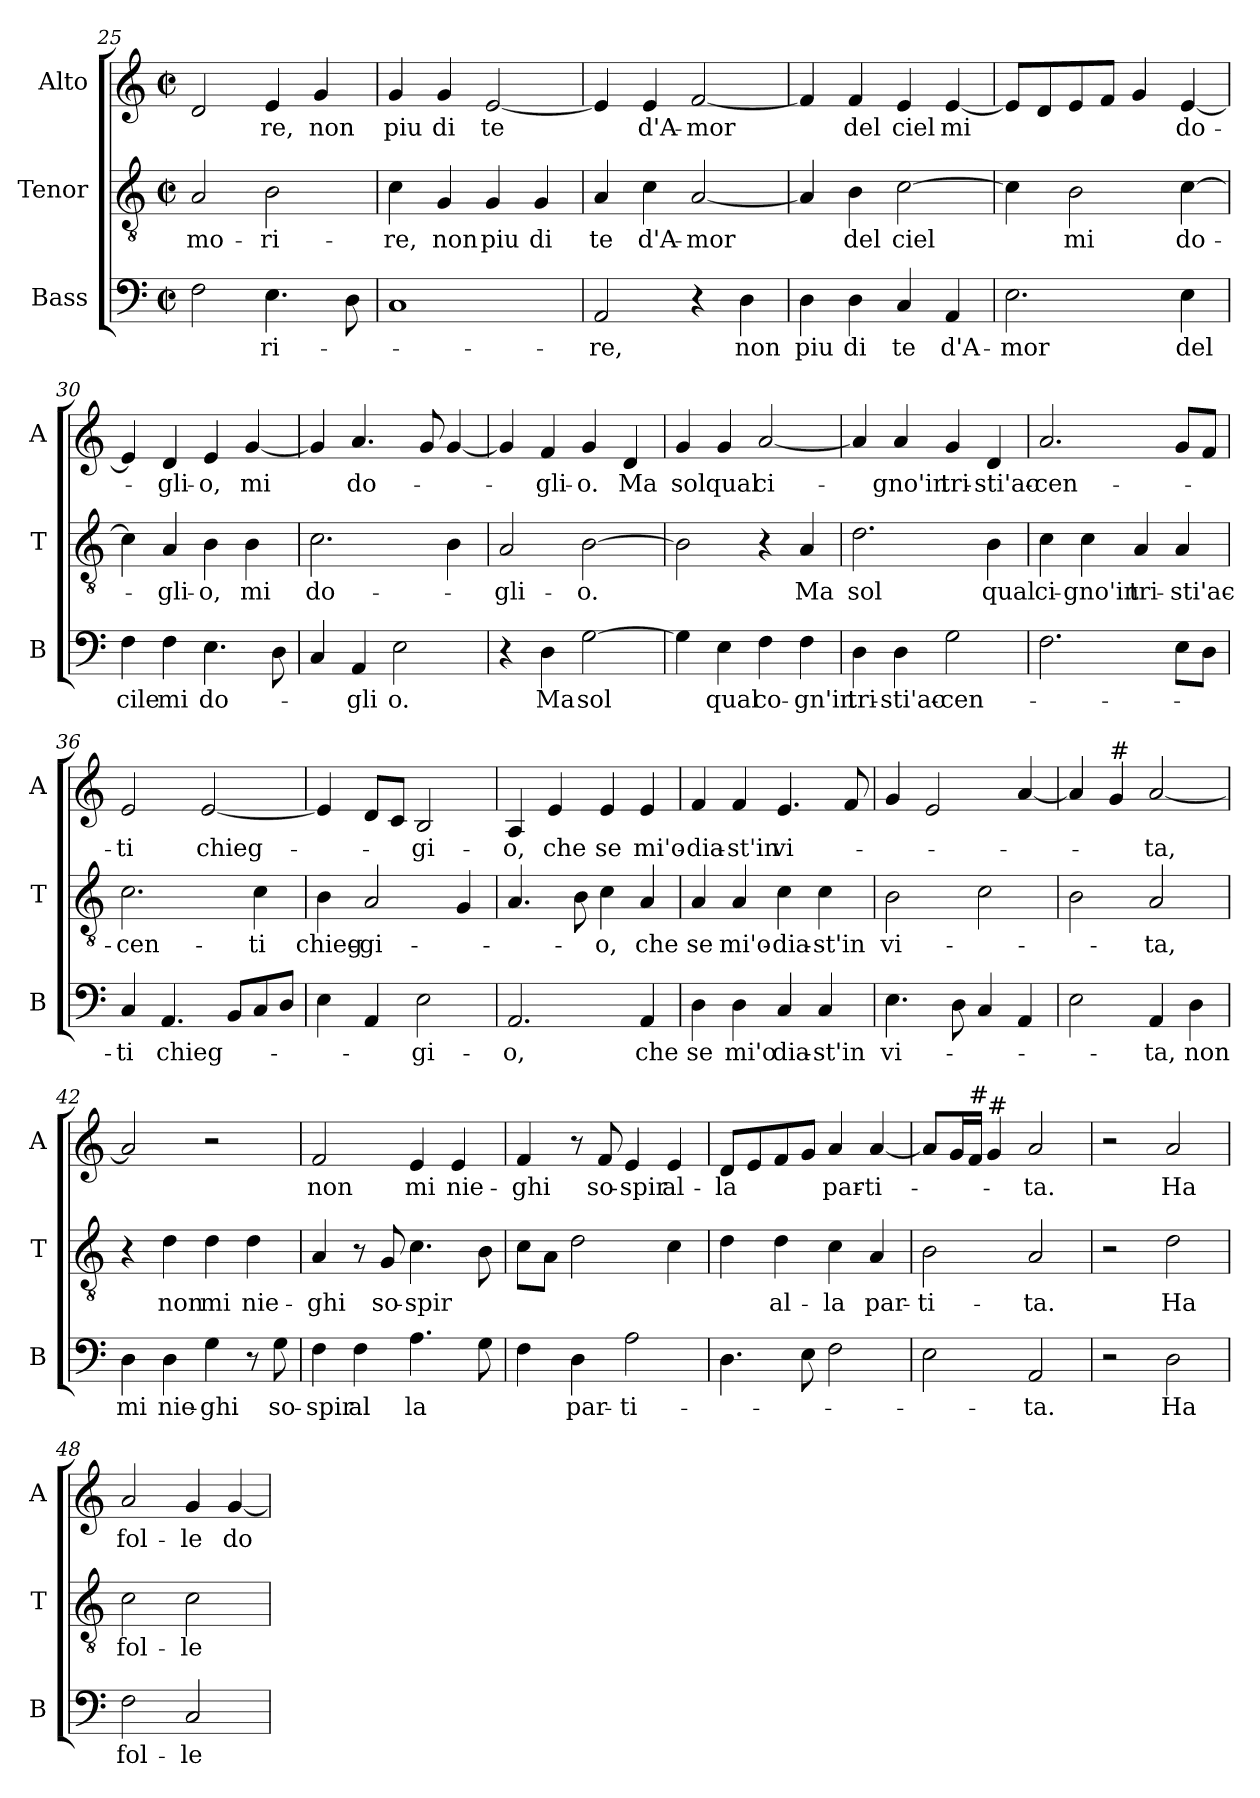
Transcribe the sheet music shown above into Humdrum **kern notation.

**kern	**text	**kern	**text	**kern	**text
*part3	*part3	*part2	*part2	*part1	*part1
*staff3	*staff3	*staff2	*staff2	*staff1	*staff1
*I"Bass	*	*I"Tenor	*	*I"Alto	*
*I'B	*	*I'T	*	*I'A	*
*clefF4	*	*clefGv2	*	*clefG2	*
*k[]	*	*k[]	*	*k[]	*
*C:	*	*C:	*	*C:	*
*M2/2	*	*M2/2	*	*M2/2	*
*met(c|)	*	*met(c|)	*	*met(c|)	*
=25	=25	=25	=25	=25	=25
!	!	!	!LO:LY:b	!	!
2F\	.	2A/	mo-	2d/	.
!	!LO:LY:b	!	!LO:LY:b	!	!LO:LY:b
4.E\	-ri-	2B\	-ri-	4e/	-re,
!	!	!	!	!	!LO:LY:b
.	.	.	.	4g/	non
8D\	.	.	.	.	.
!!LO:LB:g=z
=26	=26	=26	=26	=26	=26
!	!	!	!LO:LY:b	!	!LO:LY:b
1C	.	4c\	-re,	4g/	piu
!	!	!	!LO:LY:b	!	!LO:LY:b
.	.	4G/	non	4g/	di
!	!	!	!LO:LY:b	!	!LO:LY:b
.	.	4G/	piu	[2e/	te
!	!	!	!LO:LY:b	!	!
.	.	4G/	di	.	.
=27	=27	=27	=27	=27	=27
!	!LO:LY:b	!	!LO:LY:b	!	!
2AA/	-re,	4A/	te	4e/]	.
!	!	!	!LO:LY:b	!	!LO:LY:b
.	.	4c\	d'A-	4e/	d'A-
!	!	!	!LO:LY:b	!	!LO:LY:b
4r	.	[2A/	-mor	[2f/	-mor
!	!LO:LY:b	!	!	!	!
4D\	non	.	.	.	.
=28	=28	=28	=28	=28	=28
!	!LO:LY:b	!	!	!	!
4D\	piu	4A/]	.	4f/]	.
!	!LO:LY:b	!	!LO:LY:b	!	!LO:LY:b
4D\	di	4B\	del	4f/	del
!	!LO:LY:b	!	!LO:LY:b	!	!LO:LY:b
4C/	te	[2c\	ciel	4e/	ciel
!	!LO:LY:b	!	!	!	!LO:LY:b
4AA/	d'A-	.	.	[4e/	mi
=29	=29	=29	=29	=29	=29
!	!LO:LY:b	!	!	!	!
2.E\	-mor	4c\]	.	8e/L]	.
.	.	.	.	8d/	.
!	!	!	!LO:LY:b	!	!
.	.	2B\	mi	8e/	.
.	.	.	.	8f/J	.
.	.	.	.	4g/	.
!	!LO:LY:b	!	!LO:LY:b	!	!LO:LY:b
4E\	del	[4c\	do-	[4e/	do-
=30	=30	=30	=30	=30	=30
!	!LO:LY:b	!	!	!	!
4F\	cile	4c\]	.	4e/]	.
!	!LO:LY:b	!	!LO:LY:b	!	!LO:LY:b
4F\	mi	4A/	-gli-	4d/	-gli-
!	!LO:LY:b	!	!LO:LY:b	!	!LO:LY:b
4.E\	do-	4B\	-o,	4e/	-o,
!	!	!	!LO:LY:b	!	!LO:LY:b
.	.	4B\	mi	[4g/	mi
8D\	.	.	.	.	.
!!LO:LB:g=z
=31	=31	=31	=31	=31	=31
!	!	!	!LO:LY:b	!	!
4C/	.	2.c\	do-	4g/]	.
!	!LO:LY:b	!	!	!	!LO:LY:b
4AA/	-gli	.	.	4.a/	do-
!	!LO:LY:b	!	!	!	!
2E\	o.	.	.	.	.
.	.	.	.	8g/	.
.	.	4B\	.	[4g/	.
=32	=32	=32	=32	=32	=32
!	!	!	!LO:LY:b	!	!
4r	.	2A/	-gli-	4g/]	.
!	!LO:LY:b	!	!	!	!LO:LY:b
4D\	Ma	.	.	4f/	-gli-
!	!LO:LY:b	!	!LO:LY:b	!	!LO:LY:b
[2G\	sol	[2B\	-o.	4g/	-o.
!	!	!	!	!	!LO:LY:b
.	.	.	.	4d/	Ma
=33	=33	=33	=33	=33	=33
!	!	!	!	!	!LO:LY:b
4G\]	.	2B\]	.	4g/	sol
!	!LO:LY:b	!	!	!	!LO:LY:b
4E\	qual	.	.	4g/	qual
!	!LO:LY:b	!	!	!	!LO:LY:b
4F\	co-	4r	.	[2a/	ci-
!	!LO:LY:b	!	!LO:LY:b	!	!
4F\	-gn'in	4A/	Ma	.	.
=34	=34	=34	=34	=34	=34
!	!LO:LY:b	!	!LO:LY:b	!	!
4D\	tri-	2.d\	sol	4a/]	.
!	!LO:LY:b	!	!	!	!LO:LY:b
4D\	-sti'ac-	.	.	4a/	-gno'in
!	!LO:LY:b	!	!	!	!LO:LY:b
2G\	-cen-	.	.	4g/	tri-
!	!	!	!LO:LY:b	!	!LO:LY:b
.	.	4B\	qual	4d/	-sti'ac-
=35	=35	=35	=35	=35	=35
!	!	!	!LO:LY:b	!	!LO:LY:b
2.F\	.	4c\	ci-	2.a/	-cen-
!	!	!	!LO:LY:b	!	!
.	.	4c\	-gno'in	.	.
!	!	!	!LO:LY:b	!	!
.	.	4A/	tri-	.	.
!	!	!	!LO:LY:b	!	!
8E\L	.	4A/	-sti'ac-	8g/L	.
8D\J	.	.	.	8f/J	.
!!LO:PB:g=z
=36	=36	=36	=36	=36	=36
!	!LO:LY:b	!	!LO:LY:b	!	!LO:LY:b
4C/	-ti	2.c\	-cen-	2e/	-ti
!	!LO:LY:b	!	!	!	!
4.AA/	chieg-	.	.	.	.
!	!	!	!	!	!LO:LY:b
.	.	.	.	[2e/	chieg-
8BB/L	.	.	.	.	.
!	!	!	!LO:LY:b	!	!
8C/	.	4c\	-ti	.	.
8D/J	.	.	.	.	.
=37	=37	=37	=37	=37	=37
!	!	!	!LO:LY:b	!	!
4E\	.	4B\	chieg-	4e/]	.
!	!	!	!LO:LY:b	!	!
4AA/	.	2A/	-gi-	8d/L	.
.	.	.	.	8c/J	.
!	!LO:LY:b	!	!	!	!LO:LY:b
2E\	-gi-	.	.	2B/	-gi-
.	.	4G/	.	.	.
=38	=38	=38	=38	=38	=38
!	!LO:LY:b	!	!	!	!LO:LY:b
2.AA/	-o,	4.A/	.	4A/	-o,
!	!	!	!	!	!LO:LY:b
.	.	.	.	4e/	che
.	.	8B\	.	.	.
!	!	!	!LO:LY:b	!	!LO:LY:b
.	.	4c\	-o,	4e/	se
!	!LO:LY:b	!	!LO:LY:b	!	!LO:LY:b
4AA/	che	4A/	che	4e/	mi'o-
=39	=39	=39	=39	=39	=39
!	!LO:LY:b	!	!LO:LY:b	!	!LO:LY:b
4D\	se	4A/	se	4f/	-dia-
!	!LO:LY:b	!	!LO:LY:b	!	!LO:LY:b
4D\	mi'o	4A/	mi'o-	4f/	-st'in
!	!LO:LY:b	!	!LO:LY:b	!	!LO:LY:b
4C/	dia-	4c\	-dia-	4.e/	vi-
!	!LO:LY:b	!	!LO:LY:b	!	!
4C/	-st'in	4c\	-st'in	.	.
.	.	.	.	8f/	.
=40	=40	=40	=40	=40	=40
!	!LO:LY:b	!	!LO:LY:b	!	!
4.E\	vi-	2B\	vi-	4g/	.
.	.	.	.	2e/	.
8D\	.	.	.	.	.
4C/	.	2c\	.	.	.
4AA/	.	.	.	[4a/	.
!!LO:LB:g=z
=41	=41	=41	=41	=41	=41
2E\	.	2B\	.	4a/]	.
!	!	!	!	!LO:TX:a:t=#	!
.	.	.	.	4g/	.
!	!LO:LY:b	!	!LO:LY:b	!	!LO:LY:b
4AA/	-ta,	2A/	-ta,	[2a/	-ta,
!	!LO:LY:b	!	!	!	!
4D\	non	.	.	.	.
=42	=42	=42	=42	=42	=42
!	!LO:LY:b	!	!	!	!
4D\	mi	4r	.	2a/]	.
!	!LO:LY:b	!	!LO:LY:b	!	!
4D\	nie-	4d\	non	.	.
!	!LO:LY:b	!	!LO:LY:b	!	!
4G\	-ghi	4d\	mi	2r	.
!	!	!	!LO:LY:b	!	!
8r	.	4d\	nie-	.	.
!	!LO:LY:b	!	!	!	!
8G\	so-	.	.	.	.
=43	=43	=43	=43	=43	=43
!	!LO:LY:b	!	!LO:LY:b	!	!LO:LY:b
4F\	-spir	4A/	-ghi	2f/	non
!	!LO:LY:b	!	!	!	!
4F\	al	8r	.	.	.
!	!	!	!LO:LY:b	!	!
.	.	8G/	so-	.	.
!	!LO:LY:b	!	!LO:LY:b	!	!LO:LY:b
4.A\	la	4.c\	-spir	4e/	mi
!	!	!	!	!	!LO:LY:b
.	.	.	.	4e/	nie-
8G\	.	8B\	.	.	.
=44	=44	=44	=44	=44	=44
!	!	!	!	!	!LO:LY:b
4F\	.	8c\L	.	4f/	-ghi
.	.	8A\J	.	.	.
!	!LO:LY:b	!	!	!	!
4D\	par-	2d\	.	8r	.
!	!	!	!	!	!LO:LY:b
.	.	.	.	8f/	so-
!	!LO:LY:b	!	!	!	!LO:LY:b
2A\	-ti-	.	.	4e/	-spir
!	!	!	!	!	!LO:LY:b
.	.	4c\	.	4e/	al-
=45	=45	=45	=45	=45	=45
!	!	!	!	!	!LO:LY:b
4.D\	.	4d\	.	8d/L	-la
.	.	.	.	8e/	.
!	!	!	!LO:LY:b	!	!
.	.	4d\	al-	8f/	.
8E\	.	.	.	8g/J	.
!	!	!	!LO:LY:b	!	!LO:LY:b
2F\	.	4c\	-la	4a/	par-
!	!	!	!LO:LY:b	!	!LO:LY:b
.	.	4A/	par-	[4a/	-ti-
!!LO:LB:g=z
=46	=46	=46	=46	=46	=46
!	!	!	!LO:LY:b	!	!
2E\	.	2B\	-ti-	8a/L]	.
.	.	.	.	16g/L	.
!	!	!	!	!LO:TX:a:t=#	!
.	.	.	.	16f/JJ	.
!	!	!	!	!LO:TX:a:t=#	!
.	.	.	.	4g/	.
!	!LO:LY:b	!	!LO:LY:b	!	!LO:LY:b
2AA/	-ta.	2A/	-ta.	2a/	-ta.
=47	=47	=47	=47	=47	=47
2r	.	2r	.	2r	.
!	!LO:LY:b	!	!LO:LY:b	!	!LO:LY:b
2D\	Ha	2d\	Ha	2a/	Ha
=48	=48	=48	=48	=48	=48
!	!LO:LY:b	!	!LO:LY:b	!	!LO:LY:b
2F\	fol-	2c\	fol-	2a/	fol-
!	!LO:LY:b	!	!LO:LY:b	!	!LO:LY:b
2C/	-le	2c\	-le	4g/	-le
!	!	!	!	!	!LO:LY:b
.	.	.	.	[4g/	do-
=	=	=	=	=	=
*-	*-	*-	*-	*-	*-
